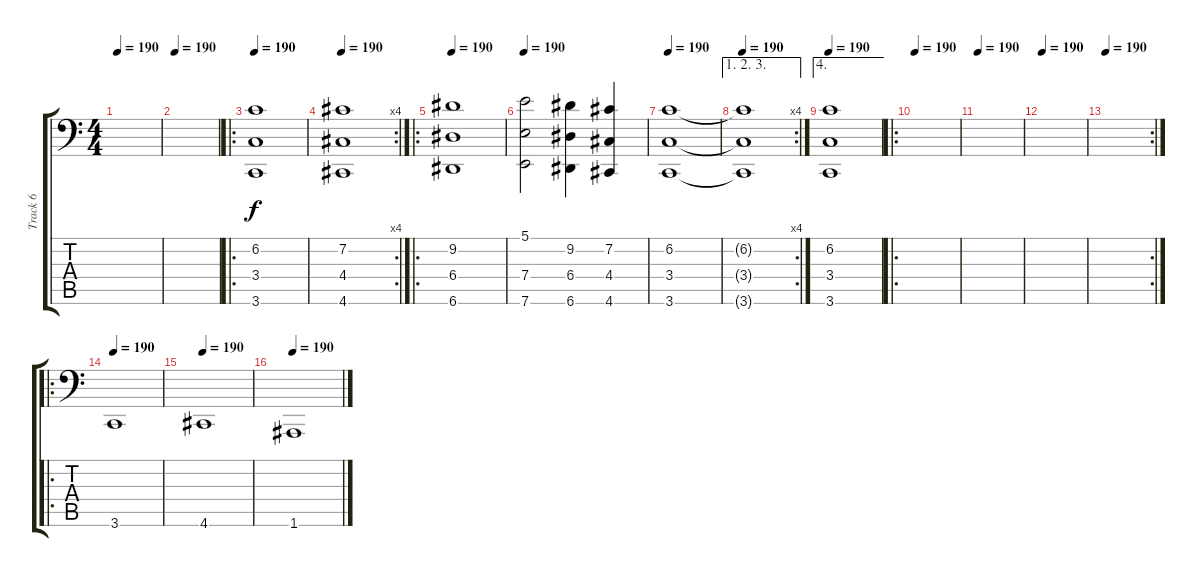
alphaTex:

\track ("Track 6" "Track 6") {instrument synthstrings1}
\staff {score tabs}
\tuning (B3 Gb3 D3 A2 E2 A1) {hide}
\ts (4 4)
\tempo 190
\clef f4
\ks c
|
\tempo 190
|
\ro
\tempo 190
(6.2 3.4 3.6).1 |
\rc 4
\tempo 190
(7.2 4.4 4.6).1 |
\ro
\tempo 190
(9.2 6.4 6.6).1 |
\tempo 190
(5.1 7.4 7.6).2 (9.2 6.4 6.6).4 (7.2 4.4 4.6).4 |
\tempo 190
(6.2 3.4 3.6).1 |
\ae (1 2 3)
\rc 4
\tempo 190
(6.2{t} 3.4{t} 3.6{t}).1 |
\ae 4
\tempo 190
(6.2 3.4 3.6).1 |
\ro
\tempo 190
|
\tempo 190
|
\tempo 190
|
\rc 2
\tempo 190
|
\ro
\tempo 190
3.6.1 |
\tempo 190
4.6.1 |
\tempo 190
1.6.1
